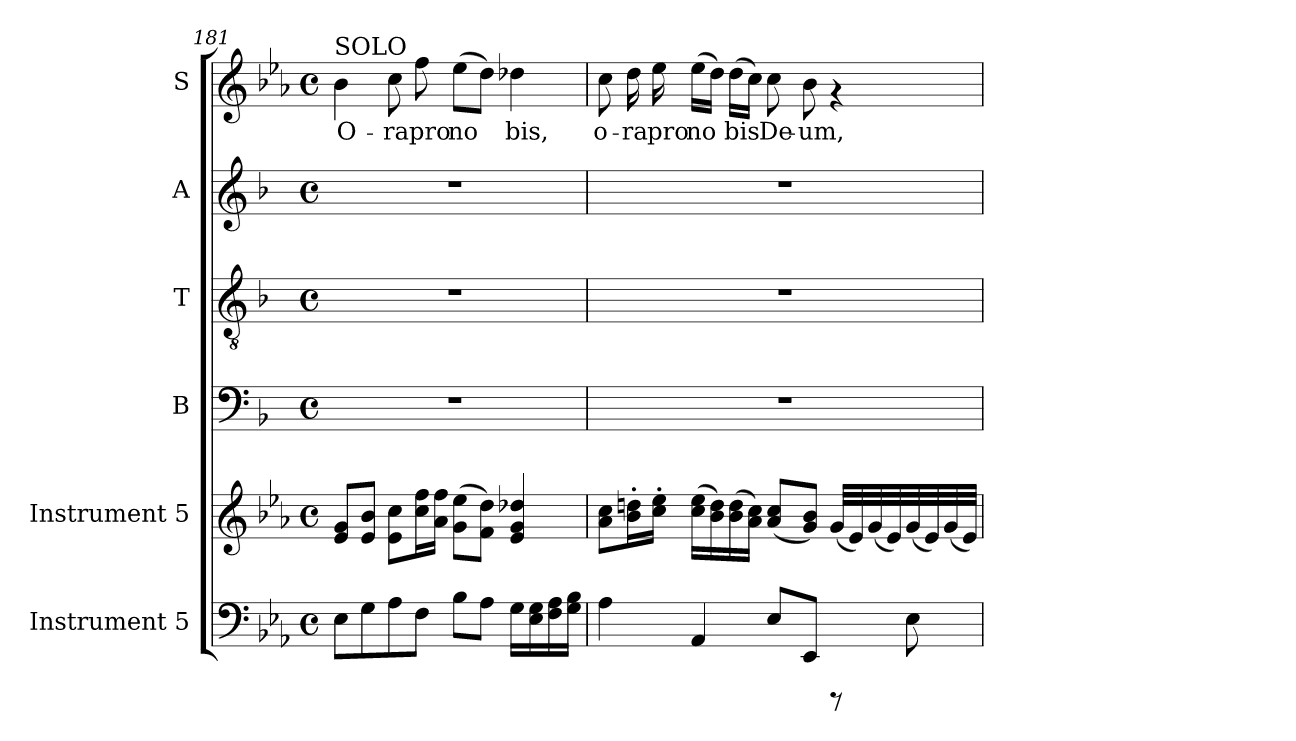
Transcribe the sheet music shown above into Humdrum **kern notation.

**kern	**kern	**kern	**kern	**kern	**kern	**text
*part6	*part5	*part4	*part3	*part2	*part1	*part1
*staff6	*staff5	*staff4	*staff3	*staff2	*staff1	*staff1
*I"Instrument 5	*I"Instrument 5	*I"B	*I"T	*I"A	*I"S	*
*	*	*I'B	*I'T	*I'A	*I'S	*
*clefF4	*clefG2	*clefF4	*clefGv2	*clefG2	*clefG2	*
*k[b-e-a-]	*k[b-e-a-]	*k[b-]	*k[b-]	*k[b-]	*k[b-e-a-]	*
*E-:	*E-:	*F:	*F:	*F:	*E-:	*
*M4/4	*M4/4	*M4/4	*M4/4	*M4/4	*M4/4	*
*met(c)	*met(c)	*met(c)	*met(c)	*met(c)	*met(c)	*
=181	=181	=181	=181	=181	=181	=181
!	!	!	!	!	!LO:TX:a:t=SOLO	!
!	!	!	!	!	!	!LO:LY:b:cj
8E-\L	8e-/ 8g/L	1r	1r	1r	4b-\	O-
8G\	8e-/ 8b-/J	.	.	.	.	.
!	!	!	!	!	!	!LO:LY:b:cj
8A-\	8e-\ 8cc\L	.	.	.	8cc\	-ra
!	!	!	!	!	!	!LO:LY:b:cj
8F\J	16cc\ 16ff\	.	.	.	8ff\	pro
.	16ff\ 16a-\J	.	.	.	.	.
!	!	!	!	!	!	!LO:LY:b:cj
8B-\L	(>8g\ 8ee-\L	.	.	.	(>8ee-\L	no-
!	!	!	!	!	!	!LO:LY:b:cj
8A-\J	8dd\ 8f\J)	.	.	.	8dd\J)	--
!	!	!	!	!	!	!LO:LY:b:cj
16G\L	4dd-X/ 4g/ 4e-/	.	.	.	4dd-X\	-bis,
16E-\ 16G\	.	.	.	.	.	.
16F\ 16A-\	.	.	.	.	.	.
16G\ 16B-\J	.	.	.	.	.	.
=182	=182	=182	=182	=182	=182	=182
!	!	!	!	!	!	!LO:LY:b:cj
4A-\	8cc\ 8a-\L	1r	1r	1r	8cc\	o-
!	!	!	!	!	!	!LO:LY:b:cj
.	16ddn\'> 16b-\'>	.	.	.	16dd\	-ra
!	!	!	!	!	!	!LO:LY:b:cj
.	16cc\'> 16ee-\'>J	.	.	.	16ee-\	pro
!	!	!	!	!	!	!LO:LY:b:cj
4AA-/	(>16cc\ 16ee-\L	.	.	.	(>16ee-\L	no-
!	!	!	!	!	!	!LO:LY:b:cj
.	16b-\ 16dd\)	.	.	.	16dd\J)	--
!	!	!	!	!	!	!LO:LY:b:cj
.	(>16b-\ 16dd\	.	.	.	(>16dd\L	-bis
!	!	!	!	!	!	!LO:LY:b:cj
.	16cc\ 16a-\J)	.	.	.	16cc\J)	.
!	!	!	!	!	!	!LO:LY:b:cj
8E-/L	(<8a-/ 8cc/L	.	.	.	8cc\	De-
!	!	!	!	!	!	!LO:LY:b:cj
8EE-/J	8g/ 8b-/J)	.	.	.	8b-\	-um,
8rCCC	(<32g/L	.	.	.	4rf	.
.	32e-/)	.	.	.	.	.
.	(<32g/	.	.	.	.	.
.	32e-/)	.	.	.	.	.
8E-\	(<32g/	.	.	.	.	.
.	32e-/)	.	.	.	.	.
.	(<32g/	.	.	.	.	.
.	32e-/J)	.	.	.	.	.
=	=	=	=	=	=	=
*-	*-	*-	*-	*-	*-	*-
